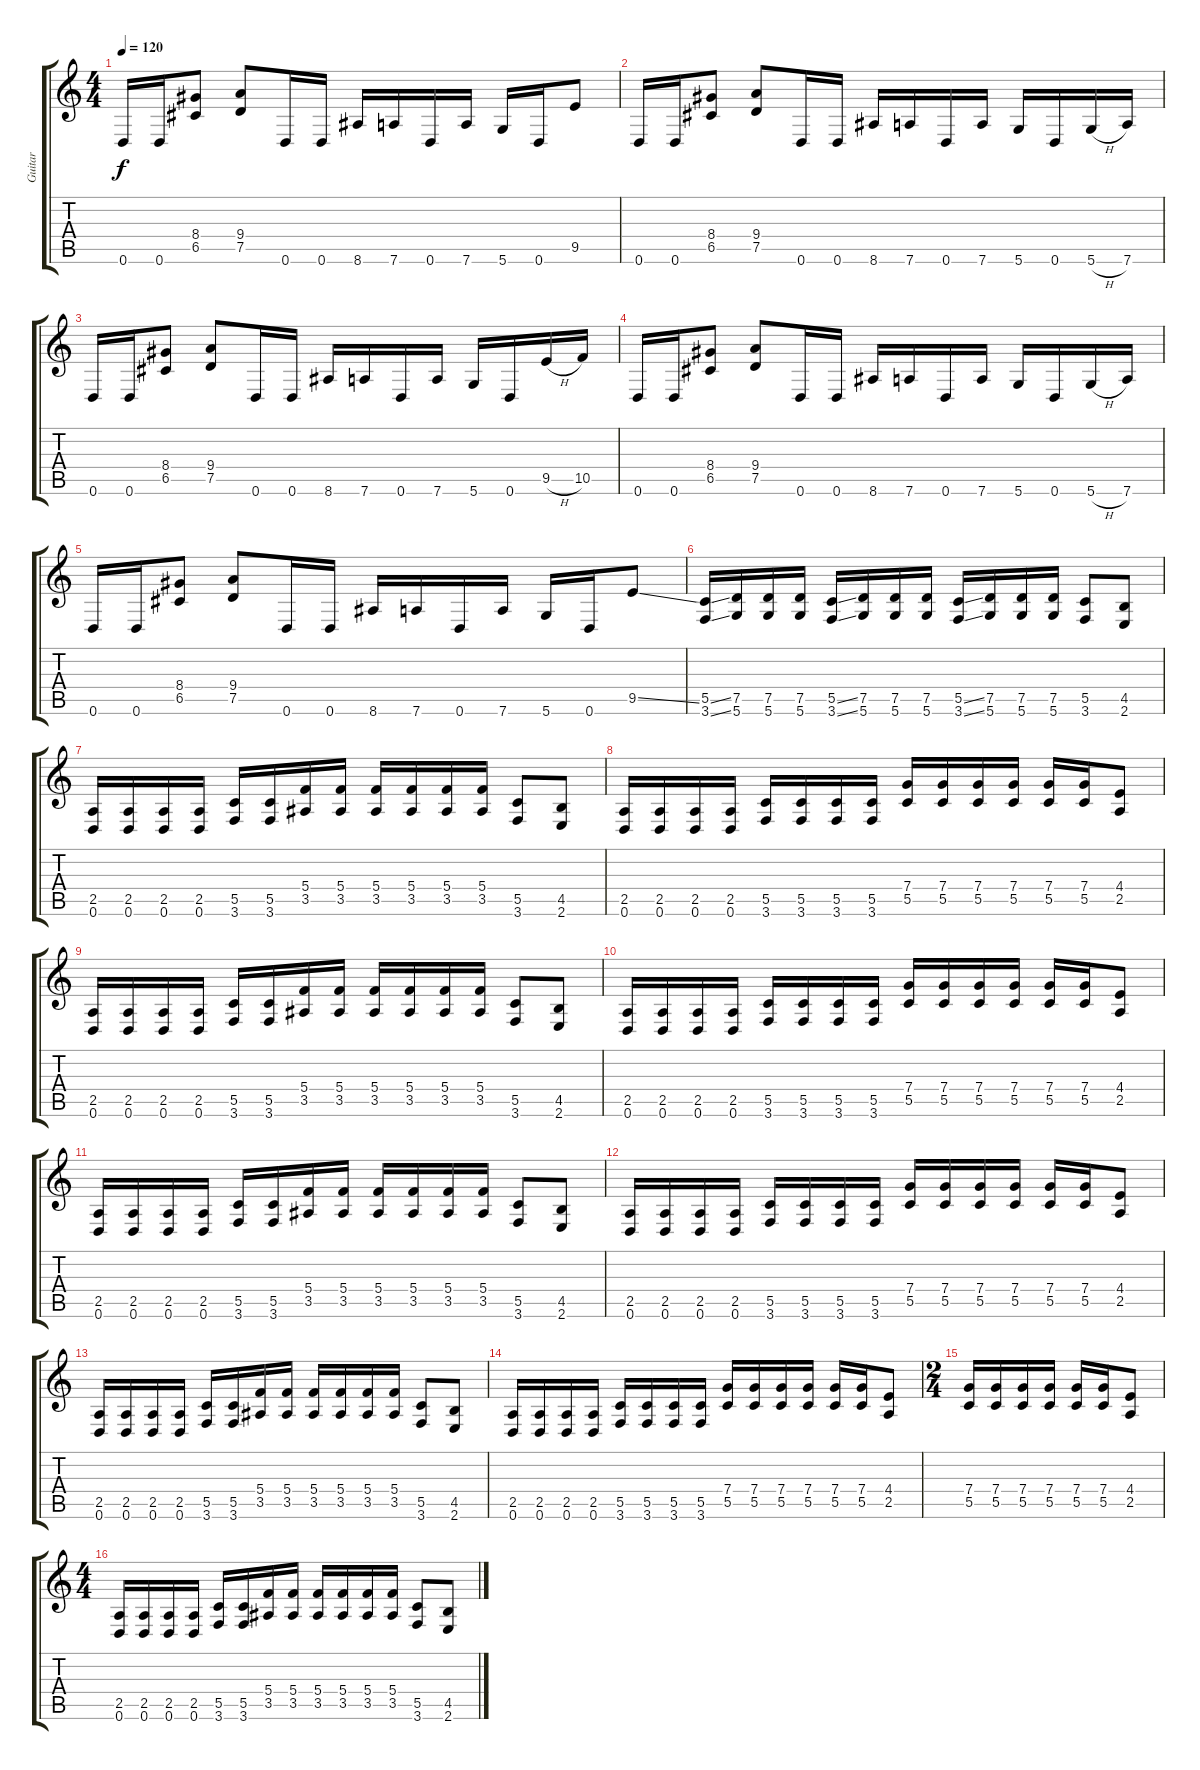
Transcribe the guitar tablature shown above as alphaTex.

\track ("Guitar" "Guitar") {instrument distortionguitar}
\staff {score tabs}
\tuning (D4 A3 F3 C3 G2 D2) {hide}
\ts (4 4)
\tempo 120
\clef g2
\ks c
0.6.16{dy f} 0.6.16 (8.4 6.5).8 (9.4 7.5).8 0.6.16 0.6.16 8.6.16 7.6.16 0.6.16 7.6.16 5.6.16 0.6.16 9.5.8 |
0.6.16 0.6.16 (8.4 6.5).8 (9.4 7.5).8 0.6.16 0.6.16 8.6.16 7.6.16 0.6.16 7.6.16 5.6.16 0.6.16 5.6{h}.16 7.6.16 |
0.6.16 0.6.16 (8.4 6.5).8 (9.4 7.5).8 0.6.16 0.6.16 8.6.16 7.6.16 0.6.16 7.6.16 5.6.16 0.6.16 9.5{h}.16 10.5.16 |
0.6.16 0.6.16 (8.4 6.5).8 (9.4 7.5).8 0.6.16 0.6.16 8.6.16 7.6.16 0.6.16 7.6.16 5.6.16 0.6.16 5.6{h}.16 7.6.16 |
0.6.16 0.6.16 (8.4 6.5).8 (9.4 7.5).8 0.6.16 0.6.16 8.6.16 7.6.16 0.6.16 7.6.16 5.6.16 0.6.16 9.5{ss}.8 |
(5.5{ss} 3.6{ss}).16 (7.5 5.6).16 (7.5 5.6).16 (7.5 5.6).16 (5.5{ss} 3.6{ss}).16 (7.5 5.6).16 (7.5 5.6).16 (7.5 5.6).16 (5.5{ss} 3.6{ss}).16 (7.5 5.6).16 (7.5 5.6).16 (7.5 5.6).16 (5.5 3.6).8 (4.5 2.6).8 |
(2.5 0.6).16 (2.5 0.6).16 (2.5 0.6).16 (2.5 0.6).16 (5.5 3.6).16 (5.5 3.6).16 (5.4 3.5).16 (5.4 3.5).16 (5.4 3.5).16 (5.4 3.5).16 (5.4 3.5).16 (5.4 3.5).16 (5.5 3.6).8 (4.5 2.6).8 |
(2.5 0.6).16 (2.5 0.6).16 (2.5 0.6).16 (2.5 0.6).16 (5.5 3.6).16 (5.5 3.6).16 (5.5 3.6).16 (5.5 3.6).16 (7.4 5.5).16 (7.4 5.5).16 (7.4 5.5).16 (7.4 5.5).16 (7.4 5.5).16 (7.4 5.5).16 (4.4 2.5).8 |
(2.5 0.6).16 (2.5 0.6).16 (2.5 0.6).16 (2.5 0.6).16 (5.5 3.6).16 (5.5 3.6).16 (5.4 3.5).16 (5.4 3.5).16 (5.4 3.5).16 (5.4 3.5).16 (5.4 3.5).16 (5.4 3.5).16 (5.5 3.6).8 (4.5 2.6).8 |
(2.5 0.6).16 (2.5 0.6).16 (2.5 0.6).16 (2.5 0.6).16 (5.5 3.6).16 (5.5 3.6).16 (5.5 3.6).16 (5.5 3.6).16 (7.4 5.5).16 (7.4 5.5).16 (7.4 5.5).16 (7.4 5.5).16 (7.4 5.5).16 (7.4 5.5).16 (4.4 2.5).8 |
(2.5 0.6).16 (2.5 0.6).16 (2.5 0.6).16 (2.5 0.6).16 (5.5 3.6).16 (5.5 3.6).16 (5.4 3.5).16 (5.4 3.5).16 (5.4 3.5).16 (5.4 3.5).16 (5.4 3.5).16 (5.4 3.5).16 (5.5 3.6).8 (4.5 2.6).8 |
(2.5 0.6).16 (2.5 0.6).16 (2.5 0.6).16 (2.5 0.6).16 (5.5 3.6).16 (5.5 3.6).16 (5.5 3.6).16 (5.5 3.6).16 (7.4 5.5).16 (7.4 5.5).16 (7.4 5.5).16 (7.4 5.5).16 (7.4 5.5).16 (7.4 5.5).16 (4.4 2.5).8 |
(2.5 0.6).16 (2.5 0.6).16 (2.5 0.6).16 (2.5 0.6).16 (5.5 3.6).16 (5.5 3.6).16 (5.4 3.5).16 (5.4 3.5).16 (5.4 3.5).16 (5.4 3.5).16 (5.4 3.5).16 (5.4 3.5).16 (5.5 3.6).8 (4.5 2.6).8 |
(2.5 0.6).16 (2.5 0.6).16 (2.5 0.6).16 (2.5 0.6).16 (5.5 3.6).16 (5.5 3.6).16 (5.5 3.6).16 (5.5 3.6).16 (7.4 5.5).16 (7.4 5.5).16 (7.4 5.5).16 (7.4 5.5).16 (7.4 5.5).16 (7.4 5.5).16 (4.4 2.5).8 |
\ts (2 4)
(7.4 5.5).16 (7.4 5.5).16 (7.4 5.5).16 (7.4 5.5).16 (7.4 5.5).16 (7.4 5.5).16 (4.4 2.5).8 |
\ts (4 4)
(2.5 0.6).16 (2.5 0.6).16 (2.5 0.6).16 (2.5 0.6).16 (5.5 3.6).16 (5.5 3.6).16 (5.4 3.5).16 (5.4 3.5).16 (5.4 3.5).16 (5.4 3.5).16 (5.4 3.5).16 (5.4 3.5).16 (5.5 3.6).8 (4.5 2.6).8
